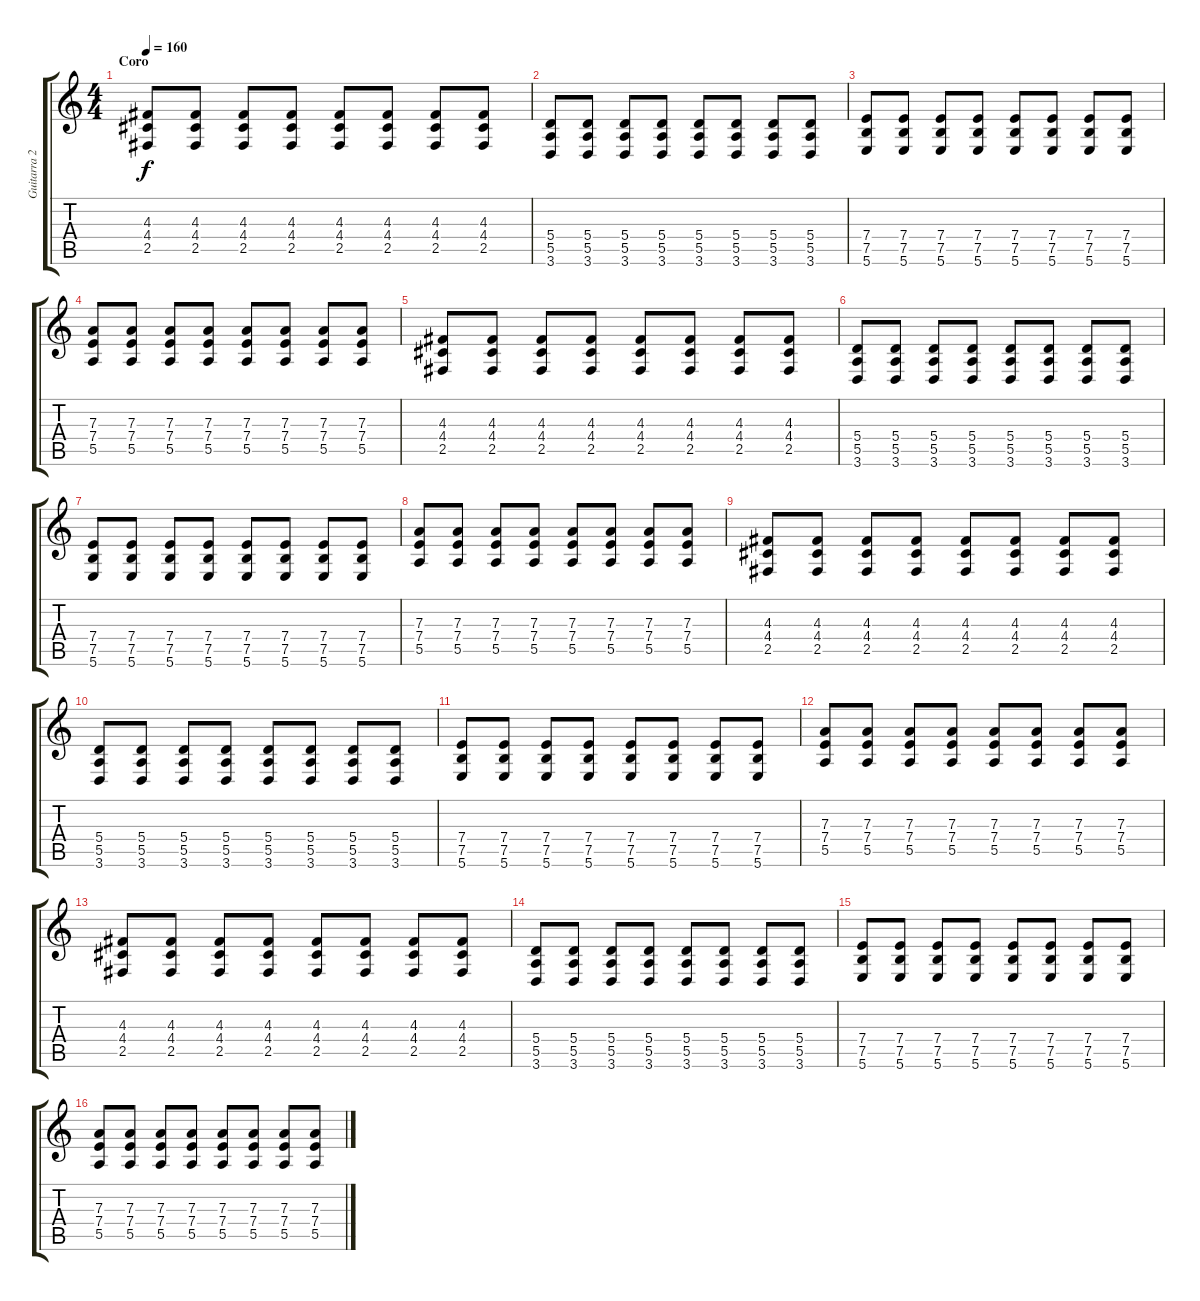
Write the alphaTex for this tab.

\track ("Guitarra 2" "Guitarra 2") {instrument distortionguitar}
\staff {score tabs}
\tuning (B3 Gb3 D3 A2 E2 B1) {hide}
\ts (4 4)
\section ("" "Coro")
\tempo 160
\clef g2
\ks c
(4.3 4.4 2.5).8{dy f} (4.3 4.4 2.5).8 (4.3 4.4 2.5).8 (4.3 4.4 2.5).8 (4.3 4.4 2.5).8 (4.3 4.4 2.5).8 (4.3 4.4 2.5).8 (4.3 4.4 2.5).8 |
(5.4 5.5 3.6).8 (5.4 5.5 3.6).8 (5.4 5.5 3.6).8 (5.4 5.5 3.6).8 (5.4 5.5 3.6).8 (5.4 5.5 3.6).8 (5.4 5.5 3.6).8 (5.4 5.5 3.6).8 |
(7.4 7.5 5.6).8 (7.4 7.5 5.6).8 (7.4 7.5 5.6).8 (7.4 7.5 5.6).8 (7.4 7.5 5.6).8 (7.4 7.5 5.6).8 (7.4 7.5 5.6).8 (7.4 7.5 5.6).8 |
(7.3 7.4 5.5).8 (7.3 7.4 5.5).8 (7.3 7.4 5.5).8 (7.3 7.4 5.5).8 (7.3 7.4 5.5).8 (7.3 7.4 5.5).8 (7.3 7.4 5.5).8 (7.3 7.4 5.5).8 |
(4.3 4.4 2.5).8 (4.3 4.4 2.5).8 (4.3 4.4 2.5).8 (4.3 4.4 2.5).8 (4.3 4.4 2.5).8 (4.3 4.4 2.5).8 (4.3 4.4 2.5).8 (4.3 4.4 2.5).8 |
(5.4 5.5 3.6).8 (5.4 5.5 3.6).8 (5.4 5.5 3.6).8 (5.4 5.5 3.6).8 (5.4 5.5 3.6).8 (5.4 5.5 3.6).8 (5.4 5.5 3.6).8 (5.4 5.5 3.6).8 |
(7.4 7.5 5.6).8 (7.4 7.5 5.6).8 (7.4 7.5 5.6).8 (7.4 7.5 5.6).8 (7.4 7.5 5.6).8 (7.4 7.5 5.6).8 (7.4 7.5 5.6).8 (7.4 7.5 5.6).8 |
(7.3 7.4 5.5).8 (7.3 7.4 5.5).8 (7.3 7.4 5.5).8 (7.3 7.4 5.5).8 (7.3 7.4 5.5).8 (7.3 7.4 5.5).8 (7.3 7.4 5.5).8 (7.3 7.4 5.5).8 |
(4.3 4.4 2.5).8 (4.3 4.4 2.5).8 (4.3 4.4 2.5).8 (4.3 4.4 2.5).8 (4.3 4.4 2.5).8 (4.3 4.4 2.5).8 (4.3 4.4 2.5).8 (4.3 4.4 2.5).8 |
(5.4 5.5 3.6).8 (5.4 5.5 3.6).8 (5.4 5.5 3.6).8 (5.4 5.5 3.6).8 (5.4 5.5 3.6).8 (5.4 5.5 3.6).8 (5.4 5.5 3.6).8 (5.4 5.5 3.6).8 |
(7.4 7.5 5.6).8 (7.4 7.5 5.6).8 (7.4 7.5 5.6).8 (7.4 7.5 5.6).8 (7.4 7.5 5.6).8 (7.4 7.5 5.6).8 (7.4 7.5 5.6).8 (7.4 7.5 5.6).8 |
(7.3 7.4 5.5).8 (7.3 7.4 5.5).8 (7.3 7.4 5.5).8 (7.3 7.4 5.5).8 (7.3 7.4 5.5).8 (7.3 7.4 5.5).8 (7.3 7.4 5.5).8 (7.3 7.4 5.5).8 |
(4.3 4.4 2.5).8 (4.3 4.4 2.5).8 (4.3 4.4 2.5).8 (4.3 4.4 2.5).8 (4.3 4.4 2.5).8 (4.3 4.4 2.5).8 (4.3 4.4 2.5).8 (4.3 4.4 2.5).8 |
(5.4 5.5 3.6).8 (5.4 5.5 3.6).8 (5.4 5.5 3.6).8 (5.4 5.5 3.6).8 (5.4 5.5 3.6).8 (5.4 5.5 3.6).8 (5.4 5.5 3.6).8 (5.4 5.5 3.6).8 |
(7.4 7.5 5.6).8 (7.4 7.5 5.6).8 (7.4 7.5 5.6).8 (7.4 7.5 5.6).8 (7.4 7.5 5.6).8 (7.4 7.5 5.6).8 (7.4 7.5 5.6).8 (7.4 7.5 5.6).8 |
(7.3 7.4 5.5).8 (7.3 7.4 5.5).8 (7.3 7.4 5.5).8 (7.3 7.4 5.5).8 (7.3 7.4 5.5).8 (7.3 7.4 5.5).8 (7.3 7.4 5.5).8 (7.3 7.4 5.5).8
